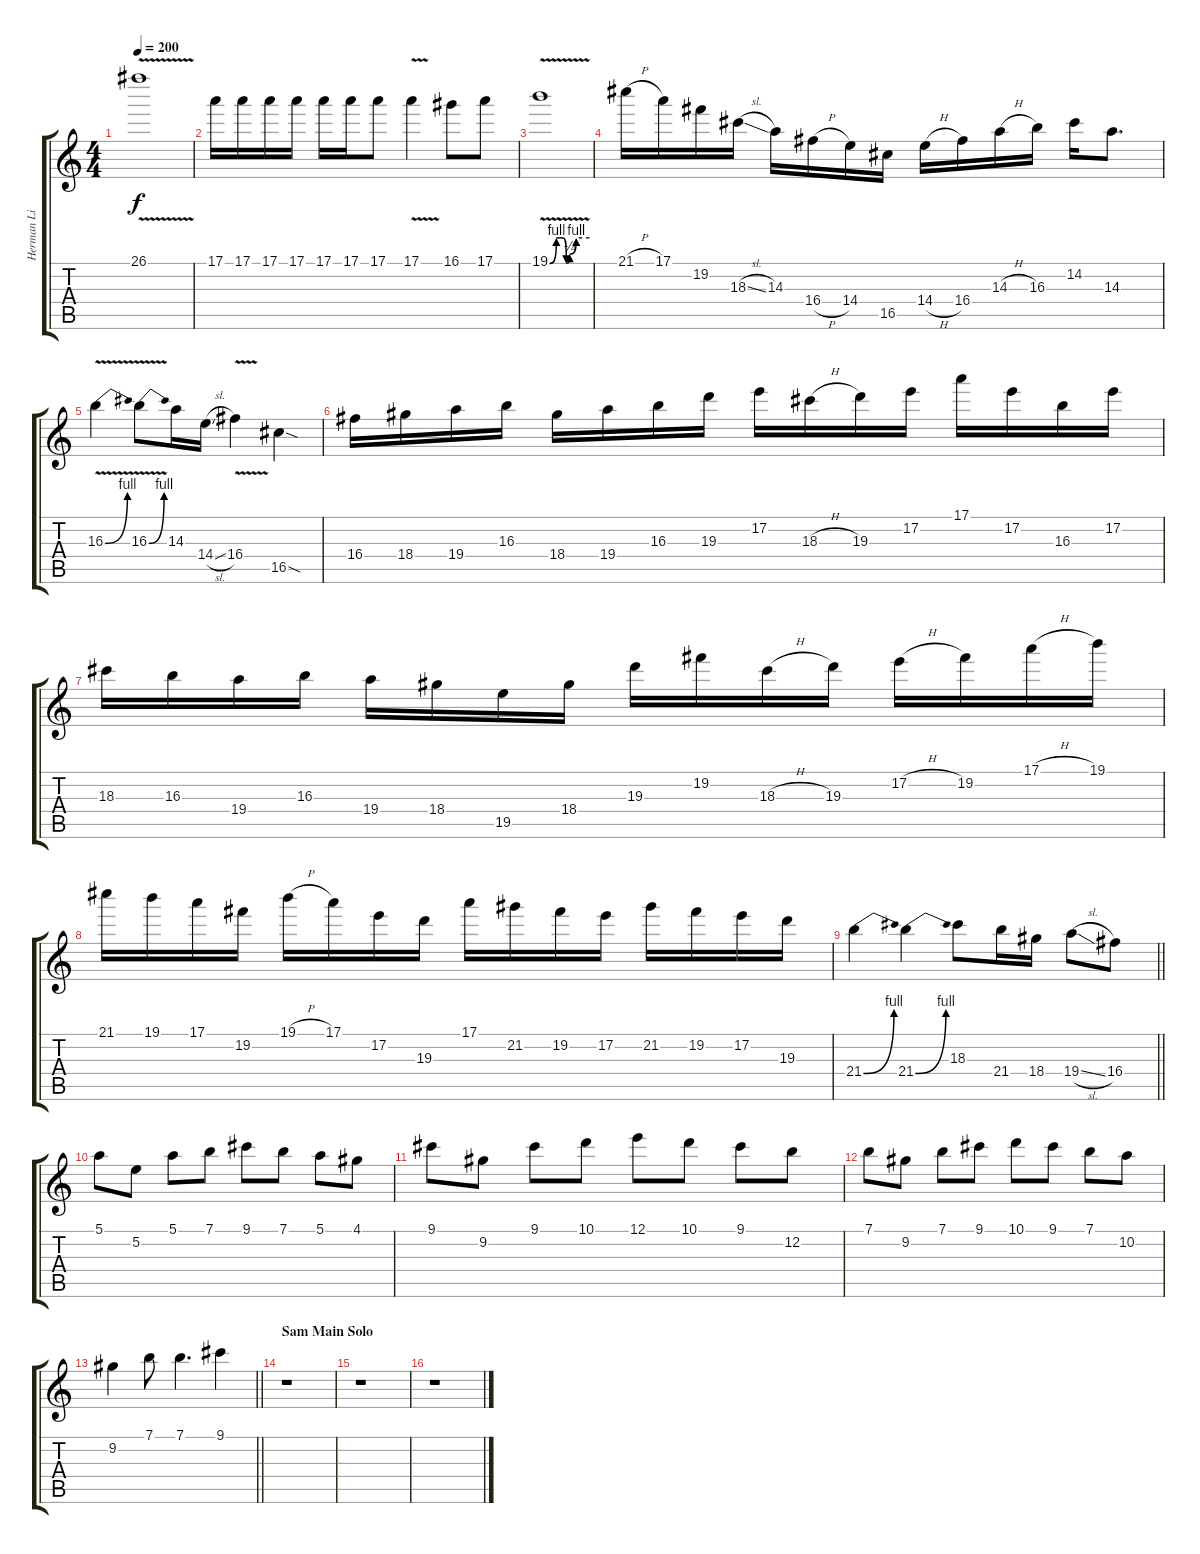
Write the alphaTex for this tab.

\track ("Herman Li | Lead Gtr." "Herman Li ") {instrument distortionguitar}
\staff {score tabs}
\tuning (E4 B3 G3 D3 A2 E2) {hide}
\ts (4 4)
\tempo 200
\clef g2
\ks c
26.1{v}.1{dy f} |
17.1.16 17.1.16 17.1.16 17.1.16 17.1.16 17.1.16 17.1.8 17.1{v}.4 16.1.8 17.1.8 |
19.1{be (custom 0 0 10 4 20 4 25 0 30 1 40 4 60 4) v}.1 |
21.1{h}.16 17.1.16 19.2.16 18.3{sl}.16 14.3.16 16.4{h}.16 14.4.16 16.5.16 14.4{h}.16 16.4.16 14.3{h}.16 16.3.16 14.2.16 14.3.8{d} |
16.3{be (bend 0 0 60 4) v}.4 16.3{be (bend 0 0 60 4) v}.8 14.3.16 14.4{sl}.16 16.4{v}.4 16.5{sod}.4 |
16.4.16 18.4.16 19.4.16 16.3.16 18.4.16 19.4.16 16.3.16 19.3.16 17.2.16 18.3{h}.16 19.3.16 17.2.16 17.1.16 17.2.16 16.3.16 17.2.16 |
18.3.16 16.3.16 19.4.16 16.3.16 19.4.16 18.4.16 19.5.16 18.4.16 19.3.16 19.2.16 18.3{h}.16 19.3.16 17.2{h}.16 19.2.16 17.1{h}.16 19.1.16 |
21.1.16 19.1.16 17.1.16 19.2.16 19.1{h}.16 17.1.16 17.2.16 19.3.16 17.1.16 21.2.16 19.2.16 17.2.16 21.2.16 19.2.16 17.2.16 19.3.16 |
\barLineRight lightlight
21.4{be (bend 0 0 60 4)}.4 21.4{be (bend 0 0 60 4)}.4 18.3.8 21.4.16 18.4.16 19.4{sl}.8 16.4.8 |
\section ("" "")
5.1.8 5.2.8 5.1.8 7.1.8 9.1.8 7.1.8 5.1.8 4.1.8 |
9.1.8 9.2.8 9.1.8 10.1.8 12.1.8 10.1.8 9.1.8 12.2.8 |
7.1.8 9.2.8 7.1.8 9.1.8 10.1.8 9.1.8 7.1.8 10.2.8 |
\barLineRight lightlight
9.2.4 7.1.8 7.1.4{d} 9.1.4 |
\section ("" "Sam Main Solo")
r.1 |
r.1 |
r.1
